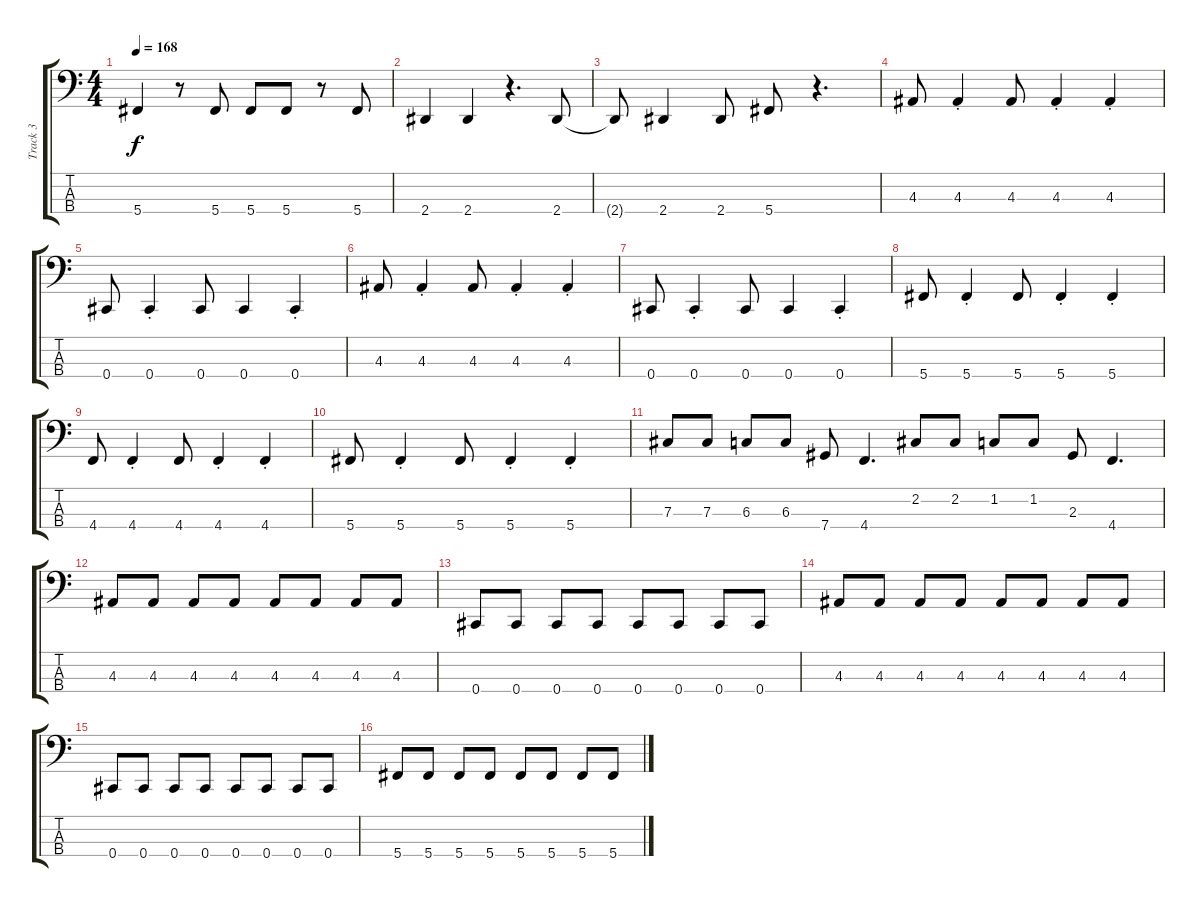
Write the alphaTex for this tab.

\track ("Track 3" "Track 3") {instrument electricbasspick}
\staff {score tabs}
\tuning (E2 B1 Gb1 Db1) {hide}
\ts (4 4)
\tempo 168
\clef f4
\ks c
5.4.4{dy f} r.8 5.4.8 5.4.8 5.4.8 r.8 5.4.8 |
2.4.4 2.4.4 r.4{d} 2.4.8 |
2.4{t}.8 2.4.4 2.4.8 5.4.8 r.4{d} |
4.3.8 4.3{st}.4 4.3.8 4.3{st}.4 4.3{st}.4 |
0.4.8 0.4{st}.4 0.4.8 0.4.4 0.4{st}.4 |
4.3.8 4.3{st}.4 4.3.8 4.3{st}.4 4.3{st}.4 |
0.4.8 0.4{st}.4 0.4.8 0.4.4 0.4{st}.4 |
5.4.8 5.4{st}.4 5.4.8 5.4{st}.4 5.4{st}.4 |
4.4.8 4.4{st}.4 4.4.8 4.4{st}.4 4.4{st}.4 |
5.4.8 5.4{st}.4 5.4.8 5.4{st}.4 5.4{st}.4 |
7.3.8 7.3.8 6.3.8 6.3.8 7.4.8 4.4.4{d} 2.2.8 2.2.8 1.2.8 1.2.8 2.3.8 4.4.4{d} |
4.3.8 4.3.8 4.3.8 4.3.8 4.3.8 4.3.8 4.3.8 4.3.8 |
0.4.8 0.4.8 0.4.8 0.4.8 0.4.8 0.4.8 0.4.8 0.4.8 |
4.3.8 4.3.8 4.3.8 4.3.8 4.3.8 4.3.8 4.3.8 4.3.8 |
0.4.8 0.4.8 0.4.8 0.4.8 0.4.8 0.4.8 0.4.8 0.4.8 |
5.4.8 5.4.8 5.4.8 5.4.8 5.4.8 5.4.8 5.4.8 5.4.8
